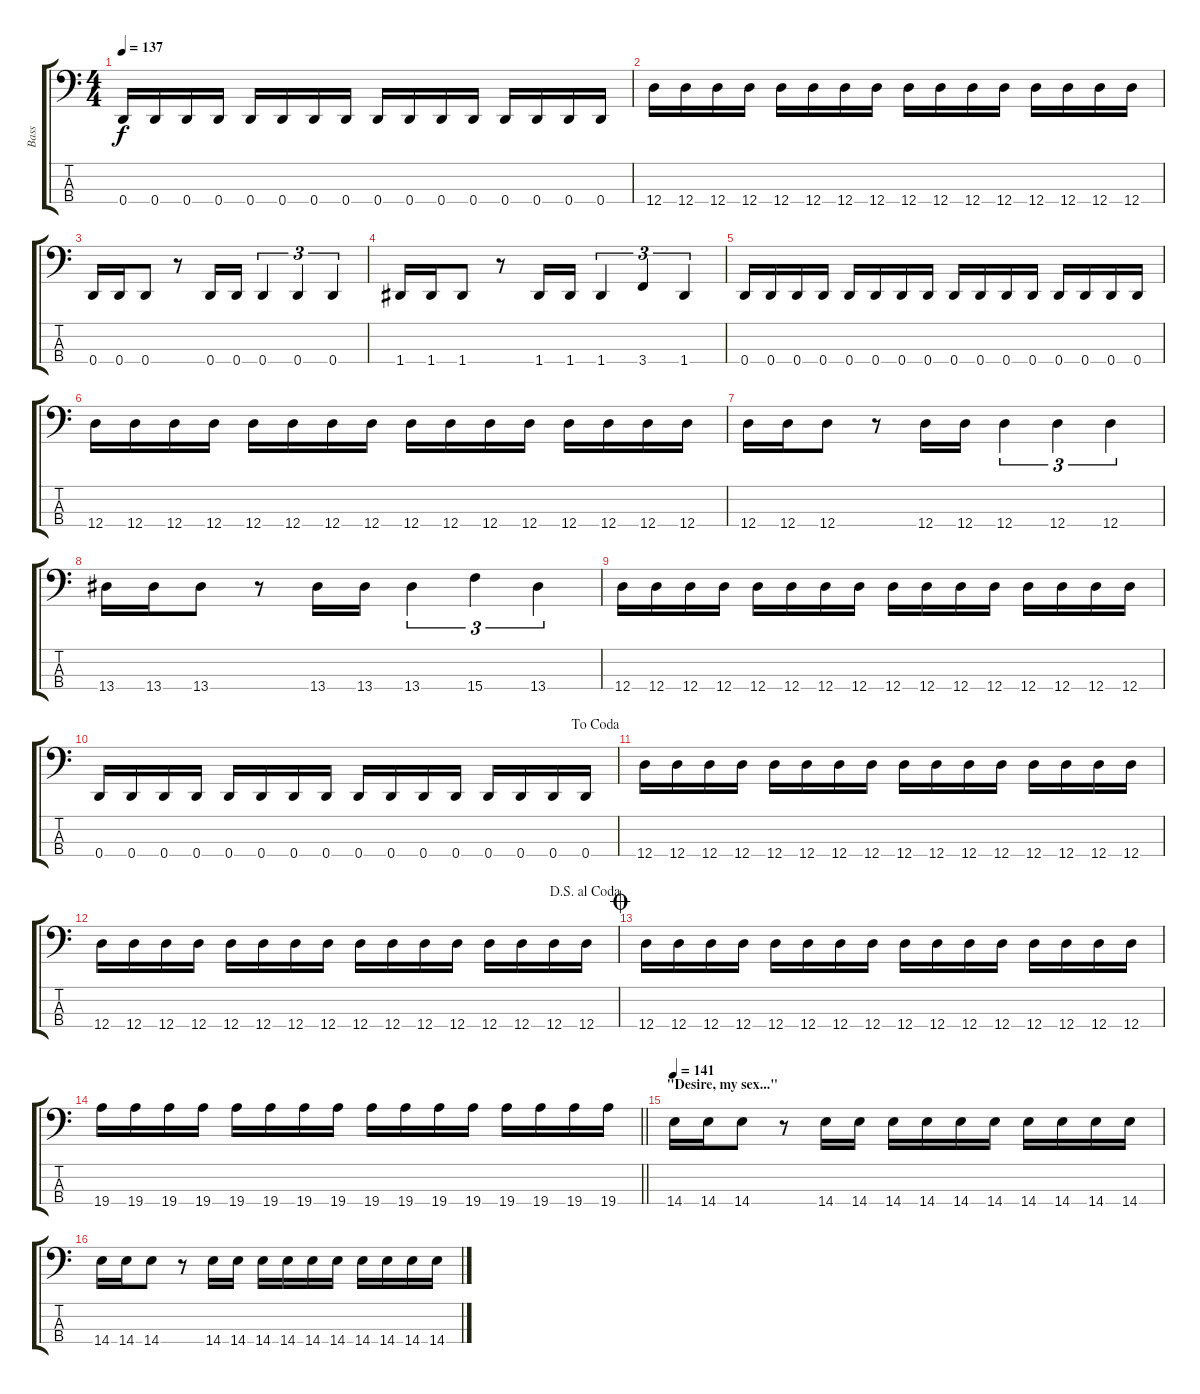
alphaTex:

\track ("Bass" "Bass") {instrument electricbasspick}
\staff {score tabs}
\tuning (F2 C2 G1 D1) {hide}
\ts (4 4)
\tempo 137
\clef f4
\ks c
0.4.16{dy f} 0.4.16 0.4.16 0.4.16 0.4.16 0.4.16 0.4.16 0.4.16 0.4.16 0.4.16 0.4.16 0.4.16 0.4.16 0.4.16 0.4.16 0.4.16 |
12.4.16 12.4.16 12.4.16 12.4.16 12.4.16 12.4.16 12.4.16 12.4.16 12.4.16 12.4.16 12.4.16 12.4.16 12.4.16 12.4.16 12.4.16 12.4.16 |
0.4.16 0.4.16 0.4.8 r.8 0.4.16 0.4.16 0.4.4{tu (3 2)} 0.4.4{tu (3 2)} 0.4.4{tu (3 2)} |
1.4.16 1.4.16 1.4.8 r.8 1.4.16 1.4.16 1.4.4{tu (3 2)} 3.4.4{tu (3 2)} 1.4.4{tu (3 2)} |
0.4.16 0.4.16 0.4.16 0.4.16 0.4.16 0.4.16 0.4.16 0.4.16 0.4.16 0.4.16 0.4.16 0.4.16 0.4.16 0.4.16 0.4.16 0.4.16 |
12.4.16 12.4.16 12.4.16 12.4.16 12.4.16 12.4.16 12.4.16 12.4.16 12.4.16 12.4.16 12.4.16 12.4.16 12.4.16 12.4.16 12.4.16 12.4.16 |
12.4.16 12.4.16 12.4.8 r.8 12.4.16 12.4.16 12.4.4{tu (3 2)} 12.4.4{tu (3 2)} 12.4.4{tu (3 2)} |
13.4.16 13.4.16 13.4.8 r.8 13.4.16 13.4.16 13.4.4{tu (3 2)} 15.4.4{tu (3 2)} 13.4.4{tu (3 2)} |
12.4.16 12.4.16 12.4.16 12.4.16 12.4.16 12.4.16 12.4.16 12.4.16 12.4.16 12.4.16 12.4.16 12.4.16 12.4.16 12.4.16 12.4.16 12.4.16 |
\jump dacoda
0.4.16 0.4.16 0.4.16 0.4.16 0.4.16 0.4.16 0.4.16 0.4.16 0.4.16 0.4.16 0.4.16 0.4.16 0.4.16 0.4.16 0.4.16 0.4.16 |
12.4.16 12.4.16 12.4.16 12.4.16 12.4.16 12.4.16 12.4.16 12.4.16 12.4.16 12.4.16 12.4.16 12.4.16 12.4.16 12.4.16 12.4.16 12.4.16 |
\jump dalsegnoalcoda
12.4.16 12.4.16 12.4.16 12.4.16 12.4.16 12.4.16 12.4.16 12.4.16 12.4.16 12.4.16 12.4.16 12.4.16 12.4.16 12.4.16 12.4.16 12.4.16 |
\jump coda
12.4.16 12.4.16 12.4.16 12.4.16 12.4.16 12.4.16 12.4.16 12.4.16 12.4.16 12.4.16 12.4.16 12.4.16 12.4.16 12.4.16 12.4.16 12.4.16 |
\barLineRight lightlight
19.4.16 19.4.16 19.4.16 19.4.16 19.4.16 19.4.16 19.4.16 19.4.16 19.4.16 19.4.16 19.4.16 19.4.16 19.4.16 19.4.16 19.4.16 19.4.16 |
\section ("" "\"Desire, my sex...\"")
\tempo 141
14.4.16 14.4.16 14.4.8 r.8 14.4.16 14.4.16 14.4.16 14.4.16 14.4.16 14.4.16 14.4.16 14.4.16 14.4.16 14.4.16 |
14.4.16 14.4.16 14.4.8 r.8 14.4.16 14.4.16 14.4.16 14.4.16 14.4.16 14.4.16 14.4.16 14.4.16 14.4.16 14.4.16
